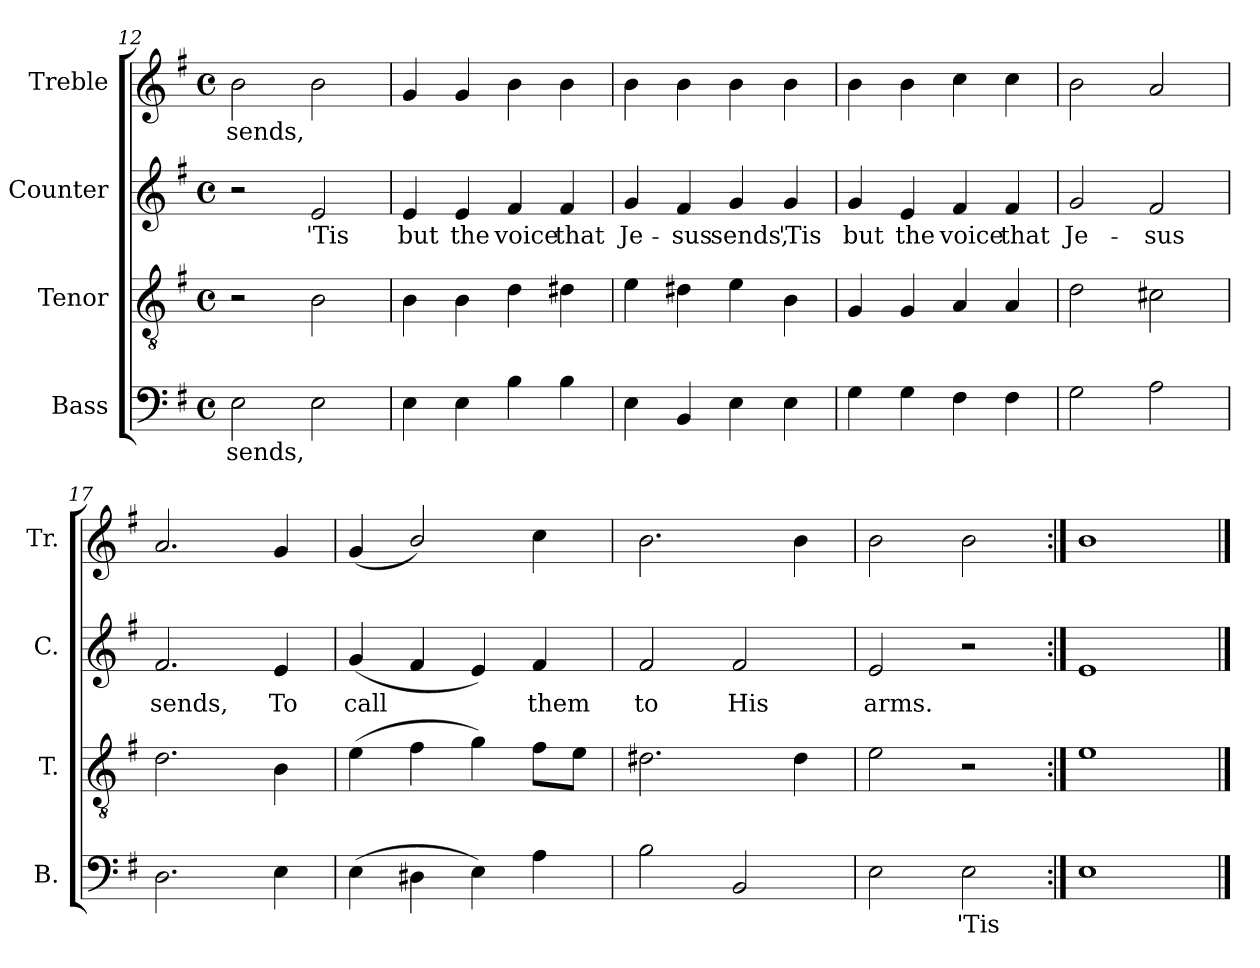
**kern	**text	**kern	**kern	**text	**kern	**text
*part4	*part4	*part3	*part2	*part2	*part1	*part1
*staff4	*staff4	*staff3	*staff2	*staff2	*staff1	*staff1
*I"Bass	*	*I"Tenor	*I"Counter	*	*I"Treble	*
*I'B.	*	*I'T.	*I'C.	*	*I'Tr.	*
*clefF4	*	*clefGv2	*clefG2	*	*clefG2	*
*k[f#]	*	*k[f#]	*k[f#]	*	*k[f#]	*
*M4/4	*	*M4/4	*M4/4	*	*M4/4	*
*met(c)	*	*met(c)	*met(c)	*	*met(c)	*
=12	=12	=12	=12	=12	=12	=12
2E\	sends,	2r	2r	.	2b\	sends,
2E\	.	2B\	2e/	'Tis	2b\	.
=13	=13	=13	=13	=13	=13	=13
4E\	.	4B\	4e/	but	4g/	.
4E\	.	4B\	4e/	the	4g/	.
4B\	.	4d\	4f#/	voice	4b\	.
4B\	.	4d#X\	4f#/	that	4b\	.
=14	=14	=14	=14	=14	=14	=14
4E\	.	4e\	4g/	Je-	4b\	.
4BB/	.	4d#X\	4f#/	-sus	4b\	.
4E\	.	4e\	4g/	sends,	4b\	.
4E\	.	4B\	4g/	'Tis	4b\	.
!!LO:LB:g=z
=15	=15	=15	=15	=15	=15	=15
4G\	.	4G/	4g/	but	4b\	.
4G\	.	4G/	4e/	the	4b\	.
4F#\	.	4A/	4f#/	voice	4cc\	.
4F#\	.	4A/	4f#/	that	4cc\	.
=16	=16	=16	=16	=16	=16	=16
2G\	.	2d\	2g/	Je-	2b\	.
2A\	.	2c#X\	2f#/	-sus	2a/	.
=17	=17	=17	=17	=17	=17	=17
2.D\	.	2.d\	2.f#/	sends,	2.a/	.
4E\	.	4B\	4e/	To	4g/	.
=18	=18	=18	=18	=18	=18	=18
(4E\	.	(4e\	(4g/	call	(4g/	.
4D#X\	.	4f#\	4f#/	.	2b/)	.
4E\)	.	4g\)	4e/)	.	.	.
4A\	.	8f#\L	4f#/	them	4cc\	.
.	.	8e\J	.	.	.	.
=19	=19	=19	=19	=19	=19	=19
2B\	.	2.d#X\	2f#/	to	2.b\	.
2BB/	.	.	2f#/	His	.	.
.	.	4d#\	.	.	4b\	.
=20	=20	=20	=20	=20	=20	=20
2E\	.	2e\	2e/	arms.	2b\	.
2E\	'Tis	2r	2r	.	2b\	.
=21:|!	=21:|!	=21:|!	=21:|!	=21:|!	=21:|!	=21:|!
1E	.	1e	1e	.	1b	.
==	==	==	==	==	==	==
*-	*-	*-	*-	*-	*-	*-
